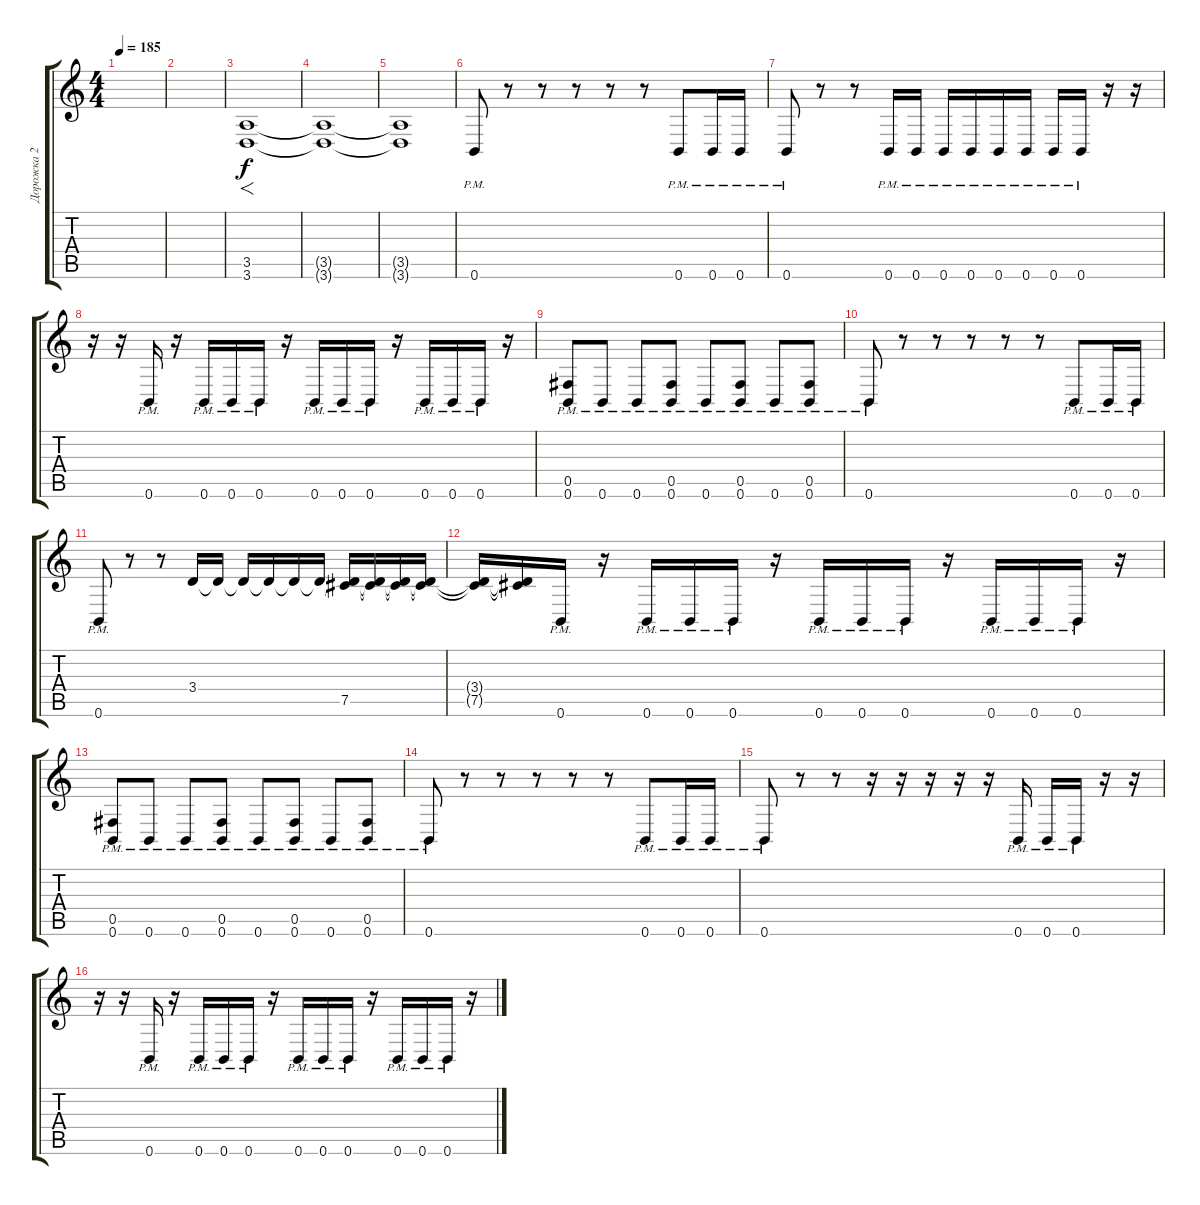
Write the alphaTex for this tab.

\track ("Дорожка 2" "Дорожка 2") {instrument distortionguitar}
\staff {score tabs}
\tuning (Db4 Ab3 E3 B2 Gb2 B1) {hide}
\ts (4 4)
\tempo 185
\clef g2
\ks c
|
|
(3.5 3.6).1{f} |
(3.5{t} 3.6{t}).1 |
(3.5{t} 3.6{t}).1 |
0.6{pm}.8 r.8 r.8 r.8 r.8 r.8 0.6{pm}.8 0.6{pm}.16 0.6{pm}.16 |
0.6{pm}.8 r.8 r.8 0.6{pm}.16 0.6{pm}.16 0.6{pm}.16 0.6{pm}.16 0.6{pm}.16 0.6{pm}.16 0.6{pm}.16 0.6{pm}.16 r.16 r.16 |
r.16 r.16 0.6{pm}.16 r.16 0.6{pm}.16 0.6{pm}.16 0.6{pm}.16 r.16 0.6{pm}.16 0.6{pm}.16 0.6{pm}.16 r.16 0.6{pm}.16 0.6{pm}.16 0.6{pm}.16 r.16 |
(0.5{pm} 0.6{pm}).8 0.6{pm}.8 0.6{pm}.8 (0.5{pm} 0.6{pm}).8 0.6{pm}.8 (0.5{pm} 0.6{pm}).8 0.6{pm}.8 (0.5{pm} 0.6{pm}).8 |
0.6{pm}.8 r.8 r.8 r.8 r.8 r.8 0.6{pm}.8 0.6{pm}.16 0.6{pm}.16 |
0.6{pm}.8 r.8 r.8 3.4.16 3.4{t}.16 3.4{t}.16 3.4{t}.16 3.4{t}.16 3.4{t}.16 (3.4{t} 7.5).16 (3.4{t} 7.5{t}).16 (3.4{t} 7.5{t}).16 (3.4{t} 7.5{t}).16 |
(3.4{t} 7.5{t}).16 (3.4{t} 7.5{t}).16 0.6{pm}.16 r.16 0.6{pm}.16 0.6{pm}.16 0.6{pm}.16 r.16 0.6{pm}.16 0.6{pm}.16 0.6{pm}.16 r.16 0.6{pm}.16 0.6{pm}.16 0.6{pm}.16 r.16 |
(0.5{pm} 0.6{pm}).8 0.6{pm}.8 0.6{pm}.8 (0.5{pm} 0.6{pm}).8 0.6{pm}.8 (0.5{pm} 0.6{pm}).8 0.6{pm}.8 (0.5{pm} 0.6{pm}).8 |
0.6{pm}.8 r.8 r.8 r.8 r.8 r.8 0.6{pm}.8 0.6{pm}.16 0.6{pm}.16 |
0.6{pm}.8 r.8 r.8 r.16 r.16 r.16 r.16 r.16 0.6{pm}.16 0.6{pm}.16 0.6{pm}.16 r.16 r.16 |
r.16 r.16 0.6{pm}.16 r.16 0.6{pm}.16 0.6{pm}.16 0.6{pm}.16 r.16 0.6{pm}.16 0.6{pm}.16 0.6{pm}.16 r.16 0.6{pm}.16 0.6{pm}.16 0.6{pm}.16 r.16
